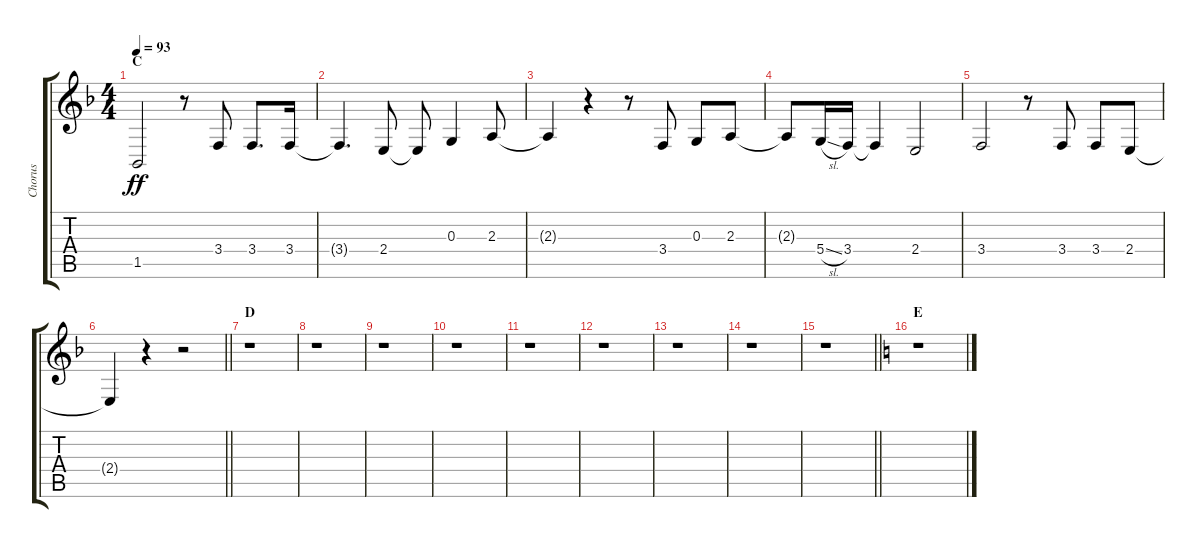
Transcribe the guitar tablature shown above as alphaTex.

\track ("Chorus" "Chorus") {instrument voiceoohs}
\staff {score tabs}
\tuning (E4 B3 G3 D3 A2 E2) {hide}
\ts (4 4)
\section ("" "C")
\tempo 93
\clef g2
\ks f
1.5.2{dy ff} r.8 3.4.8 3.4.8{d} 3.4.16 |
3.4{t}.4{d} 2.4.8 2.4{t}.8 0.3.4 2.3.8 |
2.3{t}.4 r.4 r.8 3.4.8 0.3.8 2.3.8 |
2.3{t}.8 5.4{sl}.16 3.4.16 3.4{t}.4 2.4.2 |
3.4.2 r.8 3.4.8 3.4.8 2.4.8 |
\barLineRight lightlight
2.4{t}.4 r.4 r.2 |
\section ("" "D")
r.1 |
r.1 |
r.1 |
r.1 |
r.1 |
r.1 |
r.1 |
r.1 |
\barLineRight lightlight
r.1 |
\section ("" "E")
\ks c
r.1
